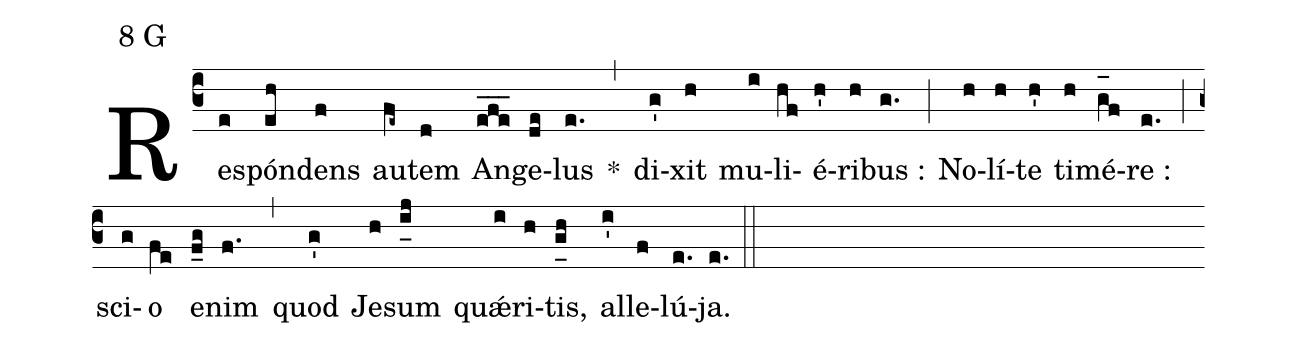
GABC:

mode:8 G;
%%
(c3) Re(e)spón(eh)dens(f) au(fe~)tem(d) An(efe___)ge(de)lus(e.) *(,) di(g')xit(h) mu(i)li(hf)é(h')ri(h)bus :(g.) (;) No(h)lí(h)te(h') ti(h)mé(g_[oh:h]f)re :(e.) (;) sci(g)o(fe) e(f_g)nim(f.) (,) quod(g') Je(h)sum(i_[uh:l]j) quǽ(i)ri(h)tis,(g_[uh:l]h) al(i')le(f)lú(e.)ja.(e.) (::)
